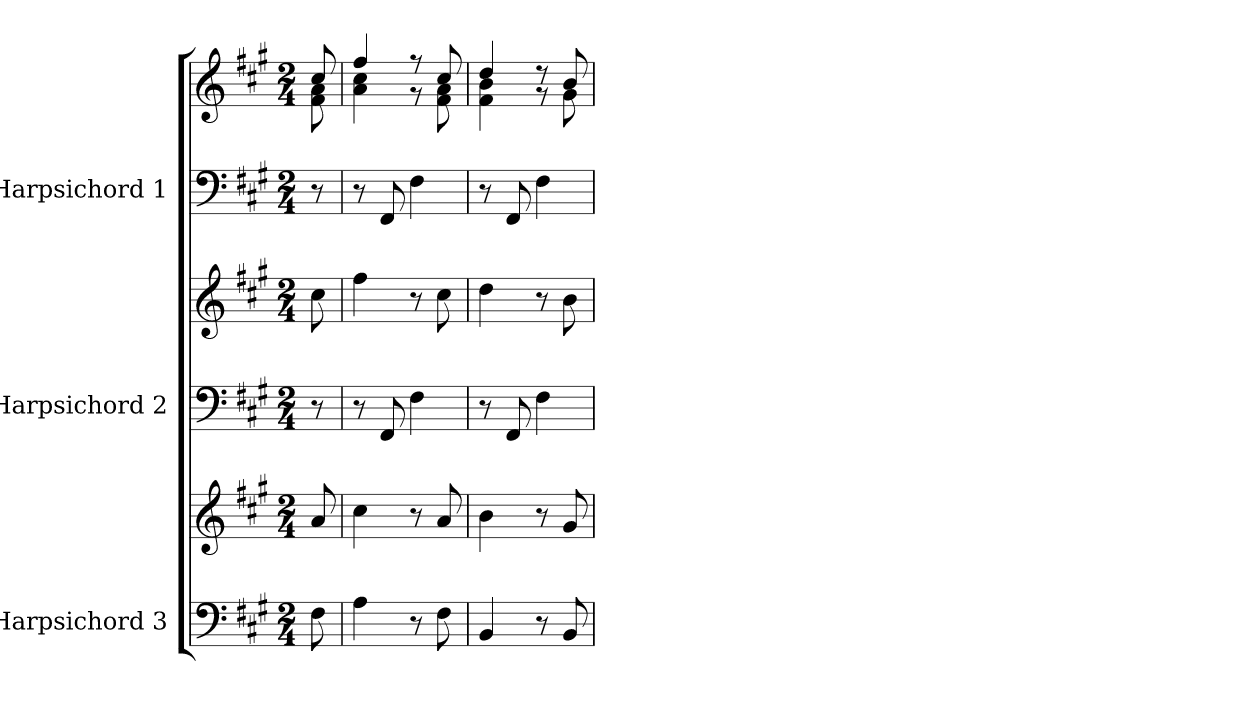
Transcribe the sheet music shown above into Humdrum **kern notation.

**kern	**kern	**kern	**kern	**kern	**kern
*part3	*part3	*part2	*part2	*part1	*part1
*staff6	*staff5	*staff4	*staff3	*staff2	*staff1
*I"Harpsichord 3	*	*I"Harpsichord 2	*	*I"Harpsichord 1	*
*I'Hp	*	*I'Hp	*	*I'Hp	*
*clefF4	*clefG2	*clefF4	*clefG2	*clefF4	*clefG2
*k[f#c#g#]	*k[f#c#g#]	*k[f#c#g#]	*k[f#c#g#]	*k[f#c#g#]	*k[f#c#g#]
*M2/4	*M2/4	*M2/4	*M2/4	*M2/4	*M2/4
*MM132	*MM132	*MM132	*MM132	*MM132	*MM132
=	=	=	=	=	=
*	*	*	*	*	*^
8F#\	8a/	8r	8cc#\	8r	8cc#/	8f#\ 8a\
=1	=1	=1	=1	=1	=1	=1
4A\	4cc#\	8r	4ff#\	8r	4ff#/	4a\ 4cc#\
.	.	8FF#/	.	8FF#/	.	.
8r	8r	4F#\	8r	4F#\	8r	8r
8F#\	8a/	.	8cc#\	.	8cc#/	8f#\ 8a\
=2	=2	=2	=2	=2	=2	=2
4BB/	4b\	8r	4dd\	8r	4dd/	4f#\ 4b\
.	.	8FF#/	.	8FF#/	.	.
8r	8r	4F#\	8r	4F#\	8r	8r
8BB/	8g#/	.	8b\	.	8b/	8g#\
*	*	*	*	*	*v	*v
=	=	=	=	=	=
*-	*-	*-	*-	*-	*-
